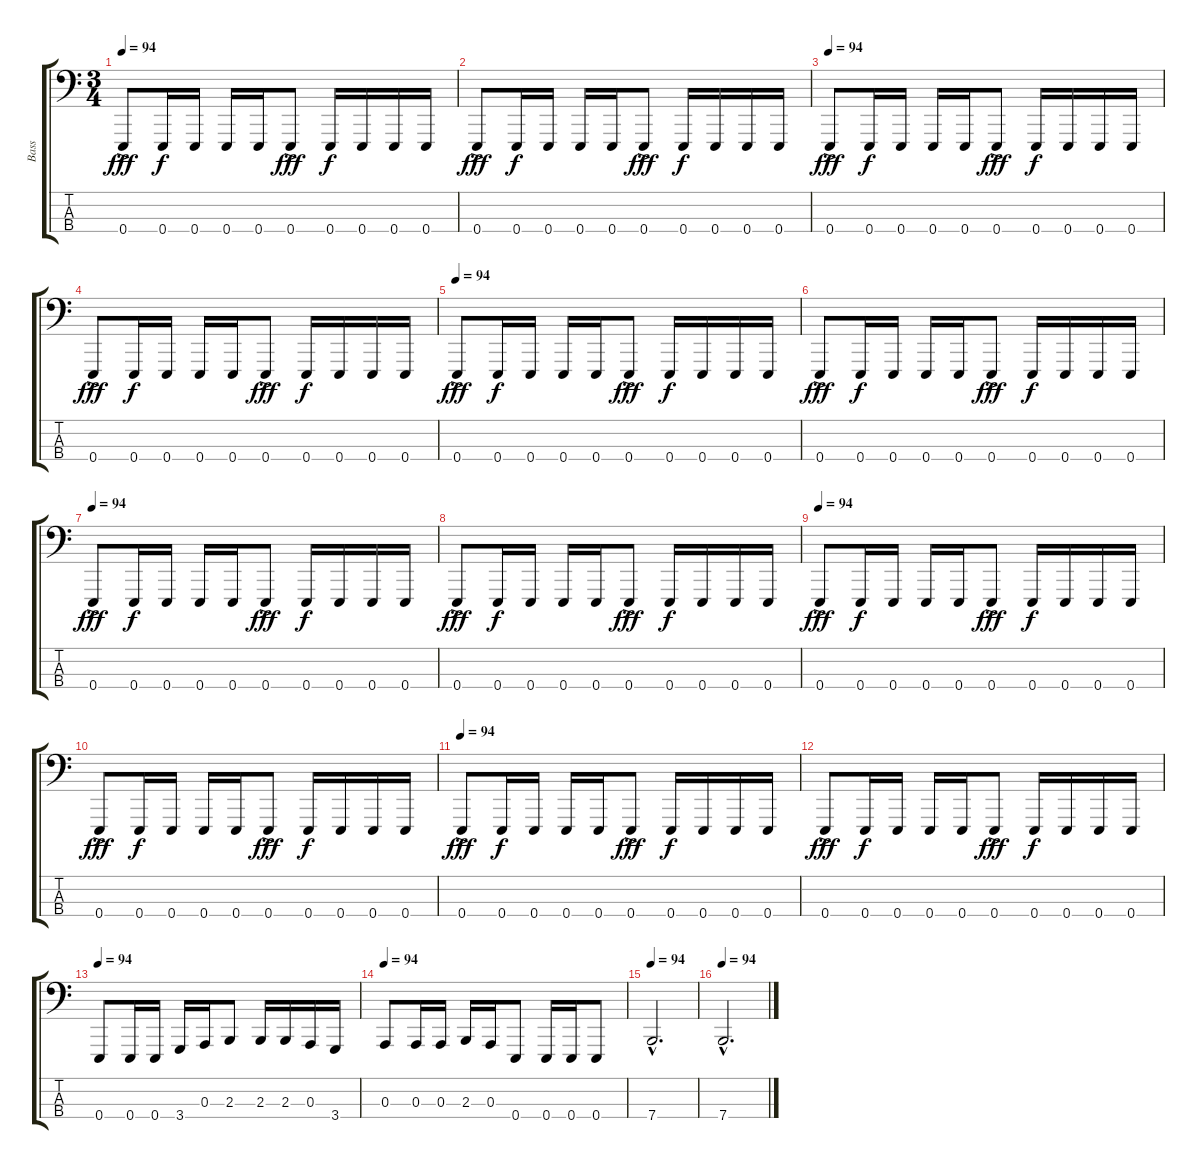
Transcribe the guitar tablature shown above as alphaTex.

\track ("Bass" "Bass") {instrument cello}
\staff {score tabs}
\tuning (G2 D2 A1 E1) {hide}
\ts (3 4)
\tempo 94
\clef f4
\ks c
0.4{ac}.8{dy fff volume 13} 0.4.16{dy f} 0.4.16 0.4.16 0.4.16 0.4{ac}.8{dy fff} 0.4.16{dy f} 0.4.16 0.4.16 0.4.16 |
0.4{ac}.8{dy fff volume 13} 0.4.16{dy f} 0.4.16 0.4.16 0.4.16 0.4{ac}.8{dy fff} 0.4.16{dy f} 0.4.16 0.4.16 0.4.16 |
\tempo 94
0.4{ac}.8{dy fff volume 13} 0.4.16{dy f} 0.4.16 0.4.16 0.4.16 0.4{ac}.8{dy fff} 0.4.16{dy f} 0.4.16 0.4.16 0.4.16 |
0.4{ac}.8{dy fff volume 13} 0.4.16{dy f} 0.4.16 0.4.16 0.4.16 0.4{ac}.8{dy fff} 0.4.16{dy f} 0.4.16 0.4.16 0.4.16 |
\tempo 94
0.4{ac}.8{dy fff volume 13} 0.4.16{dy f} 0.4.16 0.4.16 0.4.16 0.4{ac}.8{dy fff} 0.4.16{dy f} 0.4.16 0.4.16 0.4.16 |
0.4{ac}.8{dy fff volume 13} 0.4.16{dy f} 0.4.16 0.4.16 0.4.16 0.4{ac}.8{dy fff} 0.4.16{dy f} 0.4.16 0.4.16 0.4.16 |
\tempo 94
0.4{ac}.8{dy fff volume 13} 0.4.16{dy f} 0.4.16 0.4.16 0.4.16 0.4{ac}.8{dy fff} 0.4.16{dy f} 0.4.16 0.4.16 0.4.16 |
0.4{ac}.8{dy fff volume 13} 0.4.16{dy f} 0.4.16 0.4.16 0.4.16 0.4{ac}.8{dy fff} 0.4.16{dy f} 0.4.16 0.4.16 0.4.16 |
\tempo 94
0.4{ac}.8{dy fff volume 13} 0.4.16{dy f} 0.4.16 0.4.16 0.4.16 0.4{ac}.8{dy fff} 0.4.16{dy f} 0.4.16 0.4.16 0.4.16 |
0.4{ac}.8{dy fff volume 13} 0.4.16{dy f} 0.4.16 0.4.16 0.4.16 0.4{ac}.8{dy fff} 0.4.16{dy f} 0.4.16 0.4.16 0.4.16 |
\tempo 94
0.4{ac}.8{dy fff volume 13} 0.4.16{dy f} 0.4.16 0.4.16 0.4.16 0.4{ac}.8{dy fff} 0.4.16{dy f} 0.4.16 0.4.16 0.4.16 |
0.4{ac}.8{dy fff volume 13} 0.4.16{dy f} 0.4.16 0.4.16 0.4.16 0.4{ac}.8{dy fff} 0.4.16{dy f} 0.4.16 0.4.16 0.4.16 |
\tempo 94
0.4.8{volume 16 instrument cello} 0.4.16 0.4.16 3.4.16 0.3.16 2.3.8 2.3.16 2.3.16 0.3.16 3.4.16 |
\tempo 94
0.3.8 0.3.16 0.3.16 2.3.16 0.3.16 0.4.8 0.4.16 0.4.16 0.4.8 |
\tempo 94
7.4{hac}.2{d} |
\tempo 94
7.4{hac}.2{d}
